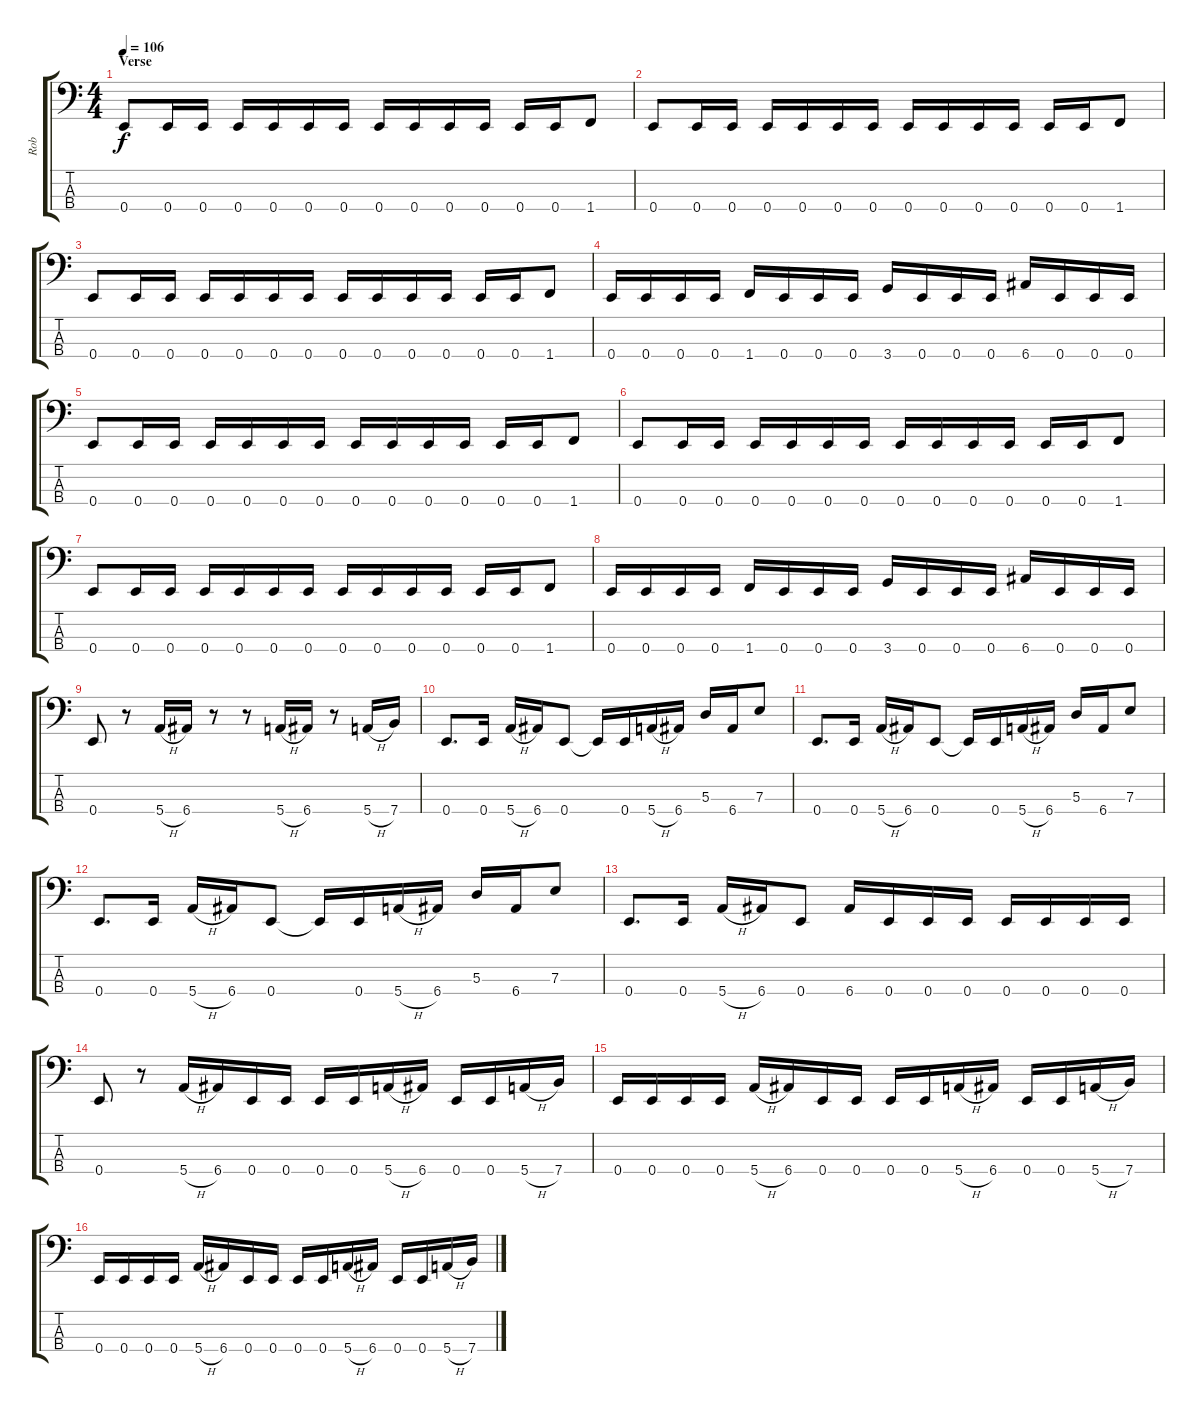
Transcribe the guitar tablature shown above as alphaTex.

\track ("Rob" "Rob") {instrument electricbassfinger}
\staff {score tabs}
\tuning (G2 D2 A1 E1) {hide}
\ts (4 4)
\section ("" "Verse")
\tempo 106
\clef f4
\ks c
0.4.8{dy f} 0.4.16 0.4.16 0.4.16 0.4.16 0.4.16 0.4.16 0.4.16 0.4.16 0.4.16 0.4.16 0.4.16 0.4.16 1.4.8 |
0.4.8 0.4.16 0.4.16 0.4.16 0.4.16 0.4.16 0.4.16 0.4.16 0.4.16 0.4.16 0.4.16 0.4.16 0.4.16 1.4.8 |
0.4.8 0.4.16 0.4.16 0.4.16 0.4.16 0.4.16 0.4.16 0.4.16 0.4.16 0.4.16 0.4.16 0.4.16 0.4.16 1.4.8 |
0.4.16 0.4.16 0.4.16 0.4.16 1.4.16 0.4.16 0.4.16 0.4.16 3.4.16 0.4.16 0.4.16 0.4.16 6.4.16 0.4.16 0.4.16 0.4.16 |
0.4.8 0.4.16 0.4.16 0.4.16 0.4.16 0.4.16 0.4.16 0.4.16 0.4.16 0.4.16 0.4.16 0.4.16 0.4.16 1.4.8 |
0.4.8 0.4.16 0.4.16 0.4.16 0.4.16 0.4.16 0.4.16 0.4.16 0.4.16 0.4.16 0.4.16 0.4.16 0.4.16 1.4.8 |
0.4.8 0.4.16 0.4.16 0.4.16 0.4.16 0.4.16 0.4.16 0.4.16 0.4.16 0.4.16 0.4.16 0.4.16 0.4.16 1.4.8 |
0.4.16 0.4.16 0.4.16 0.4.16 1.4.16 0.4.16 0.4.16 0.4.16 3.4.16 0.4.16 0.4.16 0.4.16 6.4.16 0.4.16 0.4.16 0.4.16 |
0.4.8 r.8 5.4{h}.16 6.4.16 r.8 r.8 5.4{h}.16 6.4.16 r.8 5.4{h}.16 7.4.16 |
0.4.8{d} 0.4.16 5.4{h}.16 6.4.16 0.4.8 0.4{t}.16 0.4.16 5.4{h}.16 6.4.16 5.3.16 6.4.16 7.3.8 |
0.4.8{d} 0.4.16 5.4{h}.16 6.4.16 0.4.8 0.4{t}.16 0.4.16 5.4{h}.16 6.4.16 5.3.16 6.4.16 7.3.8 |
0.4.8{d} 0.4.16 5.4{h}.16 6.4.16 0.4.8 0.4{t}.16 0.4.16 5.4{h}.16 6.4.16 5.3.16 6.4.16 7.3.8 |
0.4.8{d} 0.4.16 5.4{h}.16 6.4.16 0.4.8 6.4.16 0.4.16 0.4.16 0.4.16 0.4.16 0.4.16 0.4.16 0.4.16 |
0.4.8 r.8 5.4{h}.16 6.4.16 0.4.16 0.4.16 0.4.16 0.4.16 5.4{h}.16 6.4.16 0.4.16 0.4.16 5.4{h}.16 7.4.16 |
0.4.16 0.4.16 0.4.16 0.4.16 5.4{h}.16 6.4.16 0.4.16 0.4.16 0.4.16 0.4.16 5.4{h}.16 6.4.16 0.4.16 0.4.16 5.4{h}.16 7.4.16 |
0.4.16 0.4.16 0.4.16 0.4.16 5.4{h}.16 6.4.16 0.4.16 0.4.16 0.4.16 0.4.16 5.4{h}.16 6.4.16 0.4.16 0.4.16 5.4{h}.16 7.4.16
